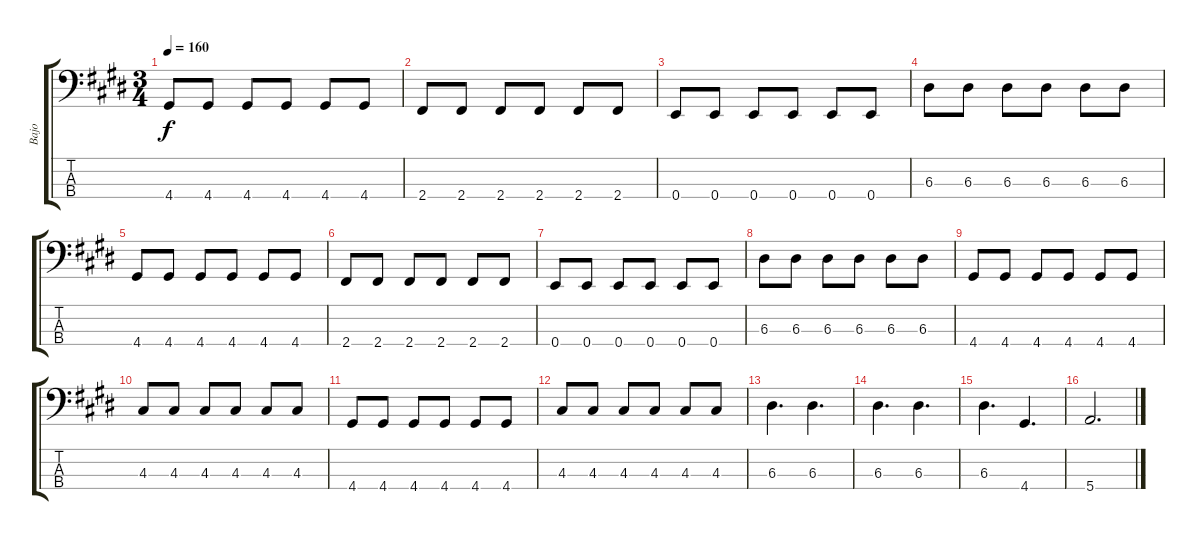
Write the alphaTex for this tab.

\track ("Bajo" "Bajo") {instrument electricbassfinger}
\staff {score tabs}
\tuning (G2 D2 A1 E1) {hide}
\ts (3 4)
\tempo 160
\clef f4
\ks c#minor
4.4.8{dy f} 4.4.8 4.4.8 4.4.8 4.4.8 4.4.8 |
2.4.8 2.4.8 2.4.8 2.4.8 2.4.8 2.4.8 |
0.4.8 0.4.8 0.4.8 0.4.8 0.4.8 0.4.8 |
6.3.8 6.3.8 6.3.8 6.3.8 6.3.8 6.3.8 |
4.4.8 4.4.8 4.4.8 4.4.8 4.4.8 4.4.8 |
2.4.8 2.4.8 2.4.8 2.4.8 2.4.8 2.4.8 |
0.4.8 0.4.8 0.4.8 0.4.8 0.4.8 0.4.8 |
6.3.8 6.3.8 6.3.8 6.3.8 6.3.8 6.3.8 |
4.4.8 4.4.8 4.4.8 4.4.8 4.4.8 4.4.8 |
4.3.8 4.3.8 4.3.8 4.3.8 4.3.8 4.3.8 |
4.4.8 4.4.8 4.4.8 4.4.8 4.4.8 4.4.8 |
4.3.8 4.3.8 4.3.8 4.3.8 4.3.8 4.3.8 |
6.3.4{d} 6.3.4{d} |
6.3.4{d} 6.3.4{d} |
6.3.4{d} 4.4.4{d} |
5.4.2{d}
